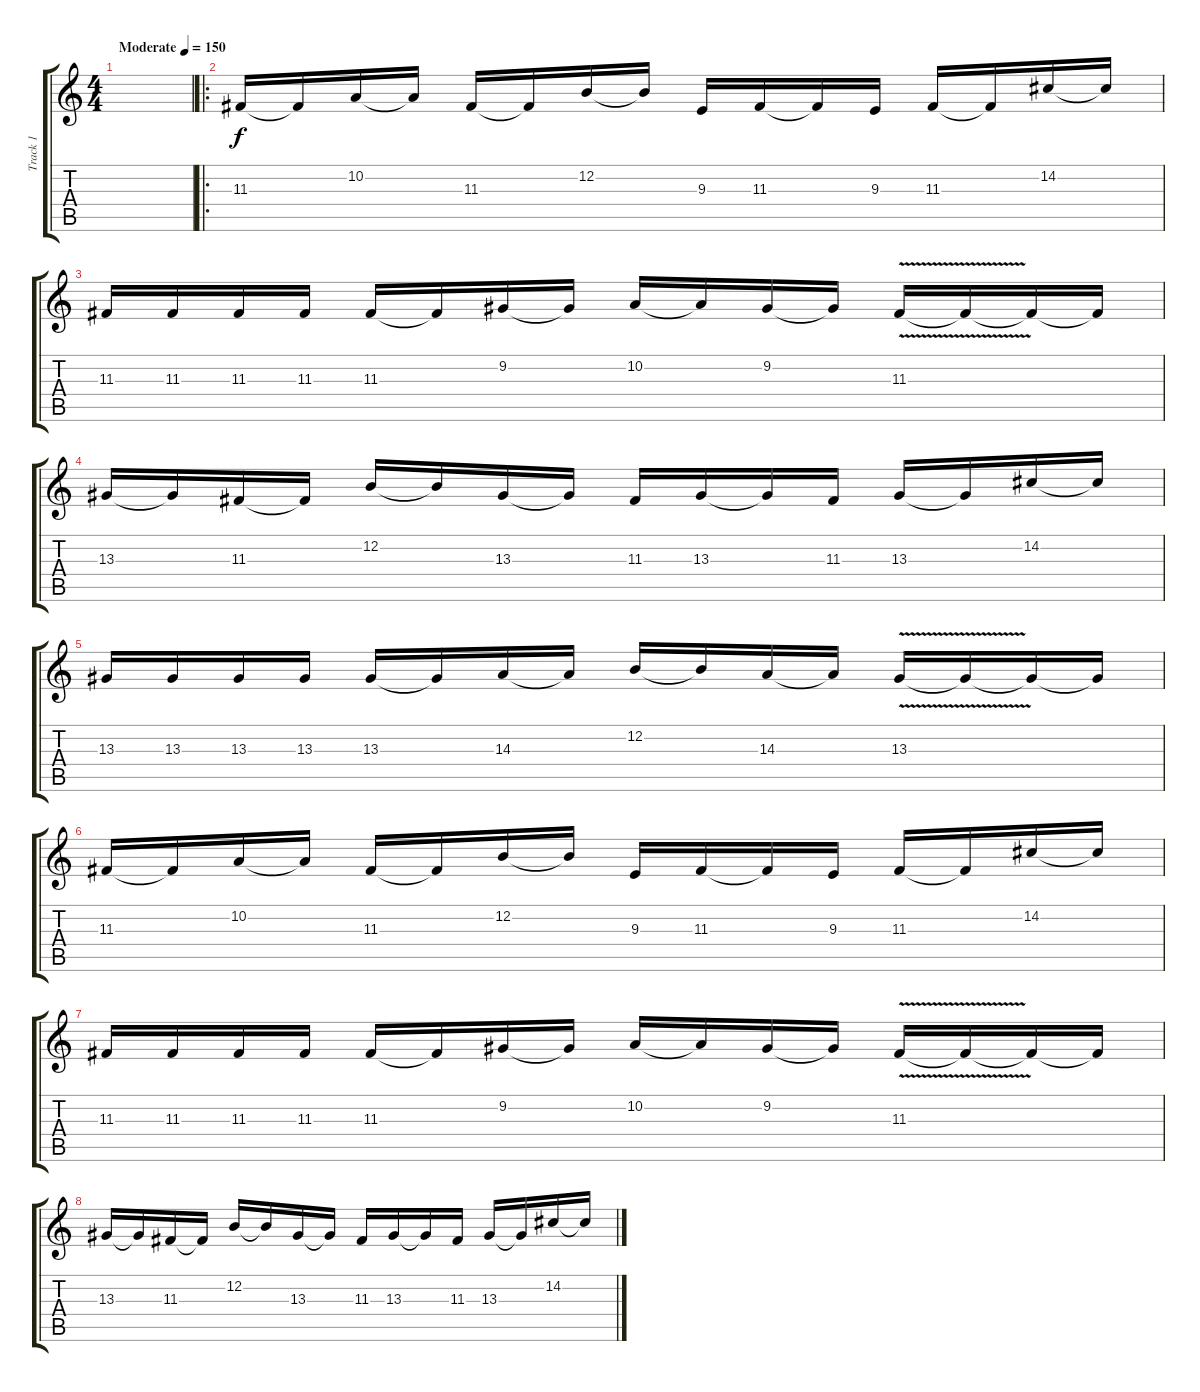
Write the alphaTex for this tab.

\track ("Track 1" "Track 1") {instrument lead5charang}
\staff {score tabs}
\tuning (E4 B3 G3 D3 A2 E2) {hide}
\ts (4 4)
\tempo (150 "Moderate")
\clef g2
\ks c
|
\ro
11.3.16 11.3{t}.16 10.2.16 10.2{t}.16 11.3.16 11.3{t}.16 12.2.16 12.2{t}.16 9.3.16 11.3.16 11.3{t}.16 9.3.16 11.3.16 11.3{t}.16 14.2.16 14.2{t}.16 |
11.3.16 11.3.16 11.3.16 11.3.16 11.3.16 11.3{t}.16 9.2.16 9.2{t}.16 10.2.16 10.2{t}.16 9.2.16 9.2{t}.16 11.3{v}.16 11.3{t}.16 11.3{t}.16 11.3{t}.16 |
13.3.16 13.3{t}.16 11.3.16 11.3{t}.16 12.2.16 12.2{t}.16 13.3.16 13.3{t}.16 11.3.16 13.3.16 13.3{t}.16 11.3.16 13.3.16 13.3{t}.16 14.2.16 14.2{t}.16 |
13.3.16 13.3.16 13.3.16 13.3.16 13.3.16 13.3{t}.16 14.3.16 14.3{t}.16 12.2.16 12.2{t}.16 14.3.16 14.3{t}.16 13.3{v}.16 13.3{t}.16 13.3{t}.16 13.3{t}.16 |
11.3.16 11.3{t}.16 10.2.16 10.2{t}.16 11.3.16 11.3{t}.16 12.2.16 12.2{t}.16 9.3.16 11.3.16 11.3{t}.16 9.3.16 11.3.16 11.3{t}.16 14.2.16 14.2{t}.16 |
11.3.16 11.3.16 11.3.16 11.3.16 11.3.16 11.3{t}.16 9.2.16 9.2{t}.16 10.2.16 10.2{t}.16 9.2.16 9.2{t}.16 11.3{v}.16 11.3{t}.16 11.3{t}.16 11.3{t}.16 |
13.3.16 13.3{t}.16 11.3.16 11.3{t}.16 12.2.16 12.2{t}.16 13.3.16 13.3{t}.16 11.3.16 13.3.16 13.3{t}.16 11.3.16 13.3.16 13.3{t}.16 14.2.16 14.2{t}.16
